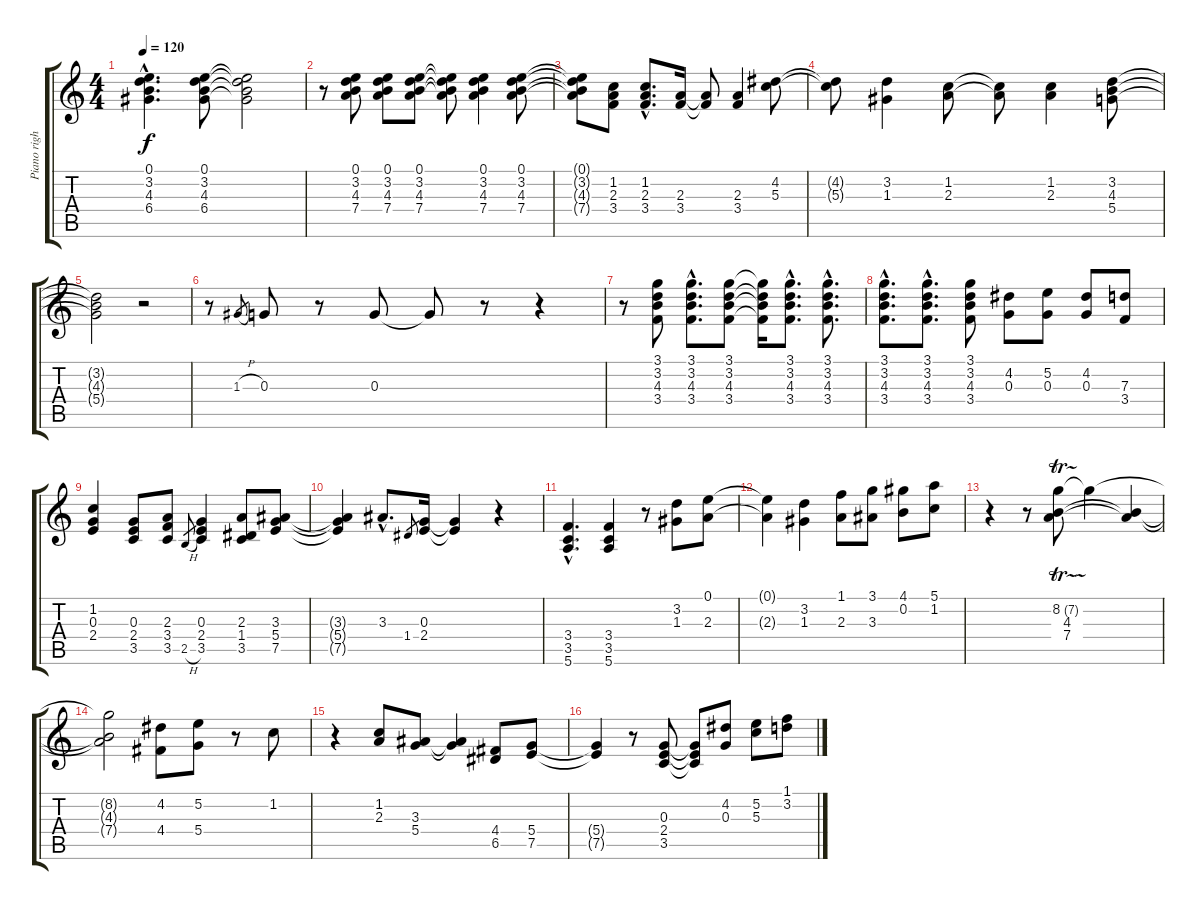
\track ("Piano right hand" "Piano righ") {instrument honkytonkpiano}
\staff {score tabs}
\tuning (E5 B4 G4 D4 A3 E3) {hide}
\ts (4 4)
\tempo 120
\clef g2
\ks c
(0.1{hac} 3.2{hac} 4.3{hac} 6.4{hac}).4{d dy f} (0.1 3.2 4.3 6.4).8 (0.1{t} 3.2{t} 4.3{t} 6.4{t}).2 |
r.8 (0.1 3.2 4.3 7.4).8 (0.1 3.2 4.3 7.4).8 (0.1 3.2 4.3 7.4).8 (0.1{t} 3.2{t} 4.3{t} 7.4{t}).8 (0.1 3.2 4.3 7.4).4 (0.1 3.2 4.3 7.4).8 |
(0.1{t} 3.2{t} 4.3{t} 7.4{t}).8 (1.2 2.3 3.4).8 (1.2{hac} 2.3{hac} 3.4{hac}).8{d} (2.3 3.4).16 (2.3{t} 3.4{t}).8 (2.3 3.4).4 (4.2 5.3).8 |
(4.2{t} 5.3{t}).8 (3.2 1.3).4 (1.2 2.3).8 (1.2{t} 2.3{t}).8 (1.2 2.3).4 (3.2 4.3 5.4).8 |
(3.2{t} 4.3{t} 5.4{t}).2 r.2 |
r.8 1.3{h}.8{gr} 0.3.8 r.8 0.3.8 0.3{t}.8 r.8 r.4 |
r.8 (3.1 3.2 4.3 3.4).8 (3.1{hac} 3.2{hac} 4.3{hac} 3.4{hac}).8{d} (3.1 3.2 4.3 3.4).8 (3.1{t} 3.2{t} 4.3{t} 3.4{t}).16 (3.1{hac} 3.2{hac} 4.3{hac} 3.4{hac}).8{d} (3.1{hac} 3.2{hac} 4.3{hac} 3.4{hac}).8{d} |
(3.1{hac} 3.2{hac} 4.3{hac} 3.4{hac}).8{d} (3.1{hac} 3.2{hac} 4.3{hac} 3.4{hac}).8{d} (3.1 3.2 4.3 3.4).8 (4.2 0.3).8 (5.2 0.3).8 (4.2 0.3).8 (7.3 3.4).8 |
(1.2 0.3 2.4).4 (0.3 2.4 3.5).8 (2.3 3.4 3.5).8 2.5{h}.8{gr} (0.3 2.4 3.5).4 (2.3 1.4 3.5).8 (3.3 5.4 7.5).8 |
(3.3{t} 5.4{t} 7.5{t}).4 3.3{hac}.8{d} 1.4.8{gr} (0.3 2.4).16 (0.3{t} 2.4{t}).4 r.4 |
(3.4{hac} 3.5{hac} 5.6{hac}).4{d} (3.4 3.5 5.6).4 r.8 (3.2 1.3).8 (0.1 2.3).8 |
(0.1{t} 2.3{t}).4 (3.2 1.3).4 (1.1 2.3).8 (3.1 3.3).8 (4.1 0.2).8 (5.1 1.2).8 |
r.4 r.8 (8.2{tr (7 32)} 4.3 7.4).8 8.2{t}.4 (4.3{t} 7.4{t}).4 |
(8.2{t} 4.3{t} 7.4{t}).2 (4.2 4.4).8 (5.2 5.4).8 r.8 1.2.8 |
r.4 (1.2 2.3).8 (3.3 5.4).8 (3.3{t} 5.4{t}).4 (4.4 6.5).8 (5.4 7.5).8 |
(5.4{t} 7.5{t}).4 r.8 (0.3 2.4 3.5).8 (0.3{t} 2.4{t} 3.5{t}).8 (4.2 0.3).8 (5.2 5.3).8 (1.1 3.2).8
